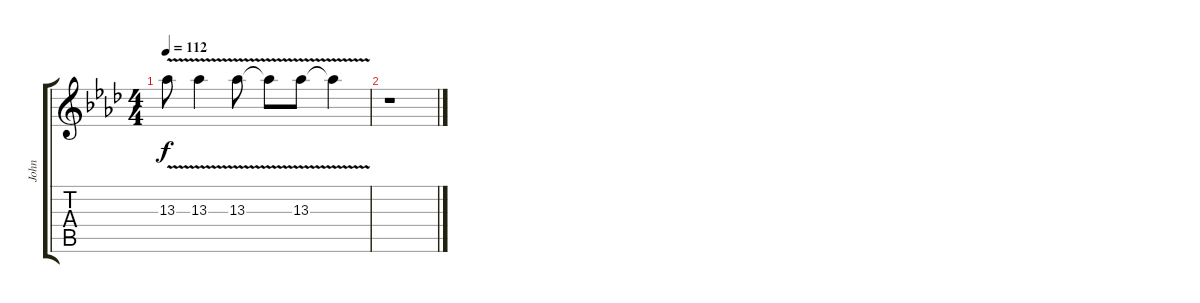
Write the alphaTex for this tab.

\track ("John" "John") {instrument distortionguitar}
\staff {score tabs}
\tuning (E4 B3 G3 D3 A2 E2) {hide}
\ts (4 4)
\tempo 112
\clef g2
\ks ab
13.3{v t}.8{dy f} 13.3{v}.4 13.3{v}.8 13.3{v t}.8 13.3{v}.8 13.3{v t}.4 |
r.1
